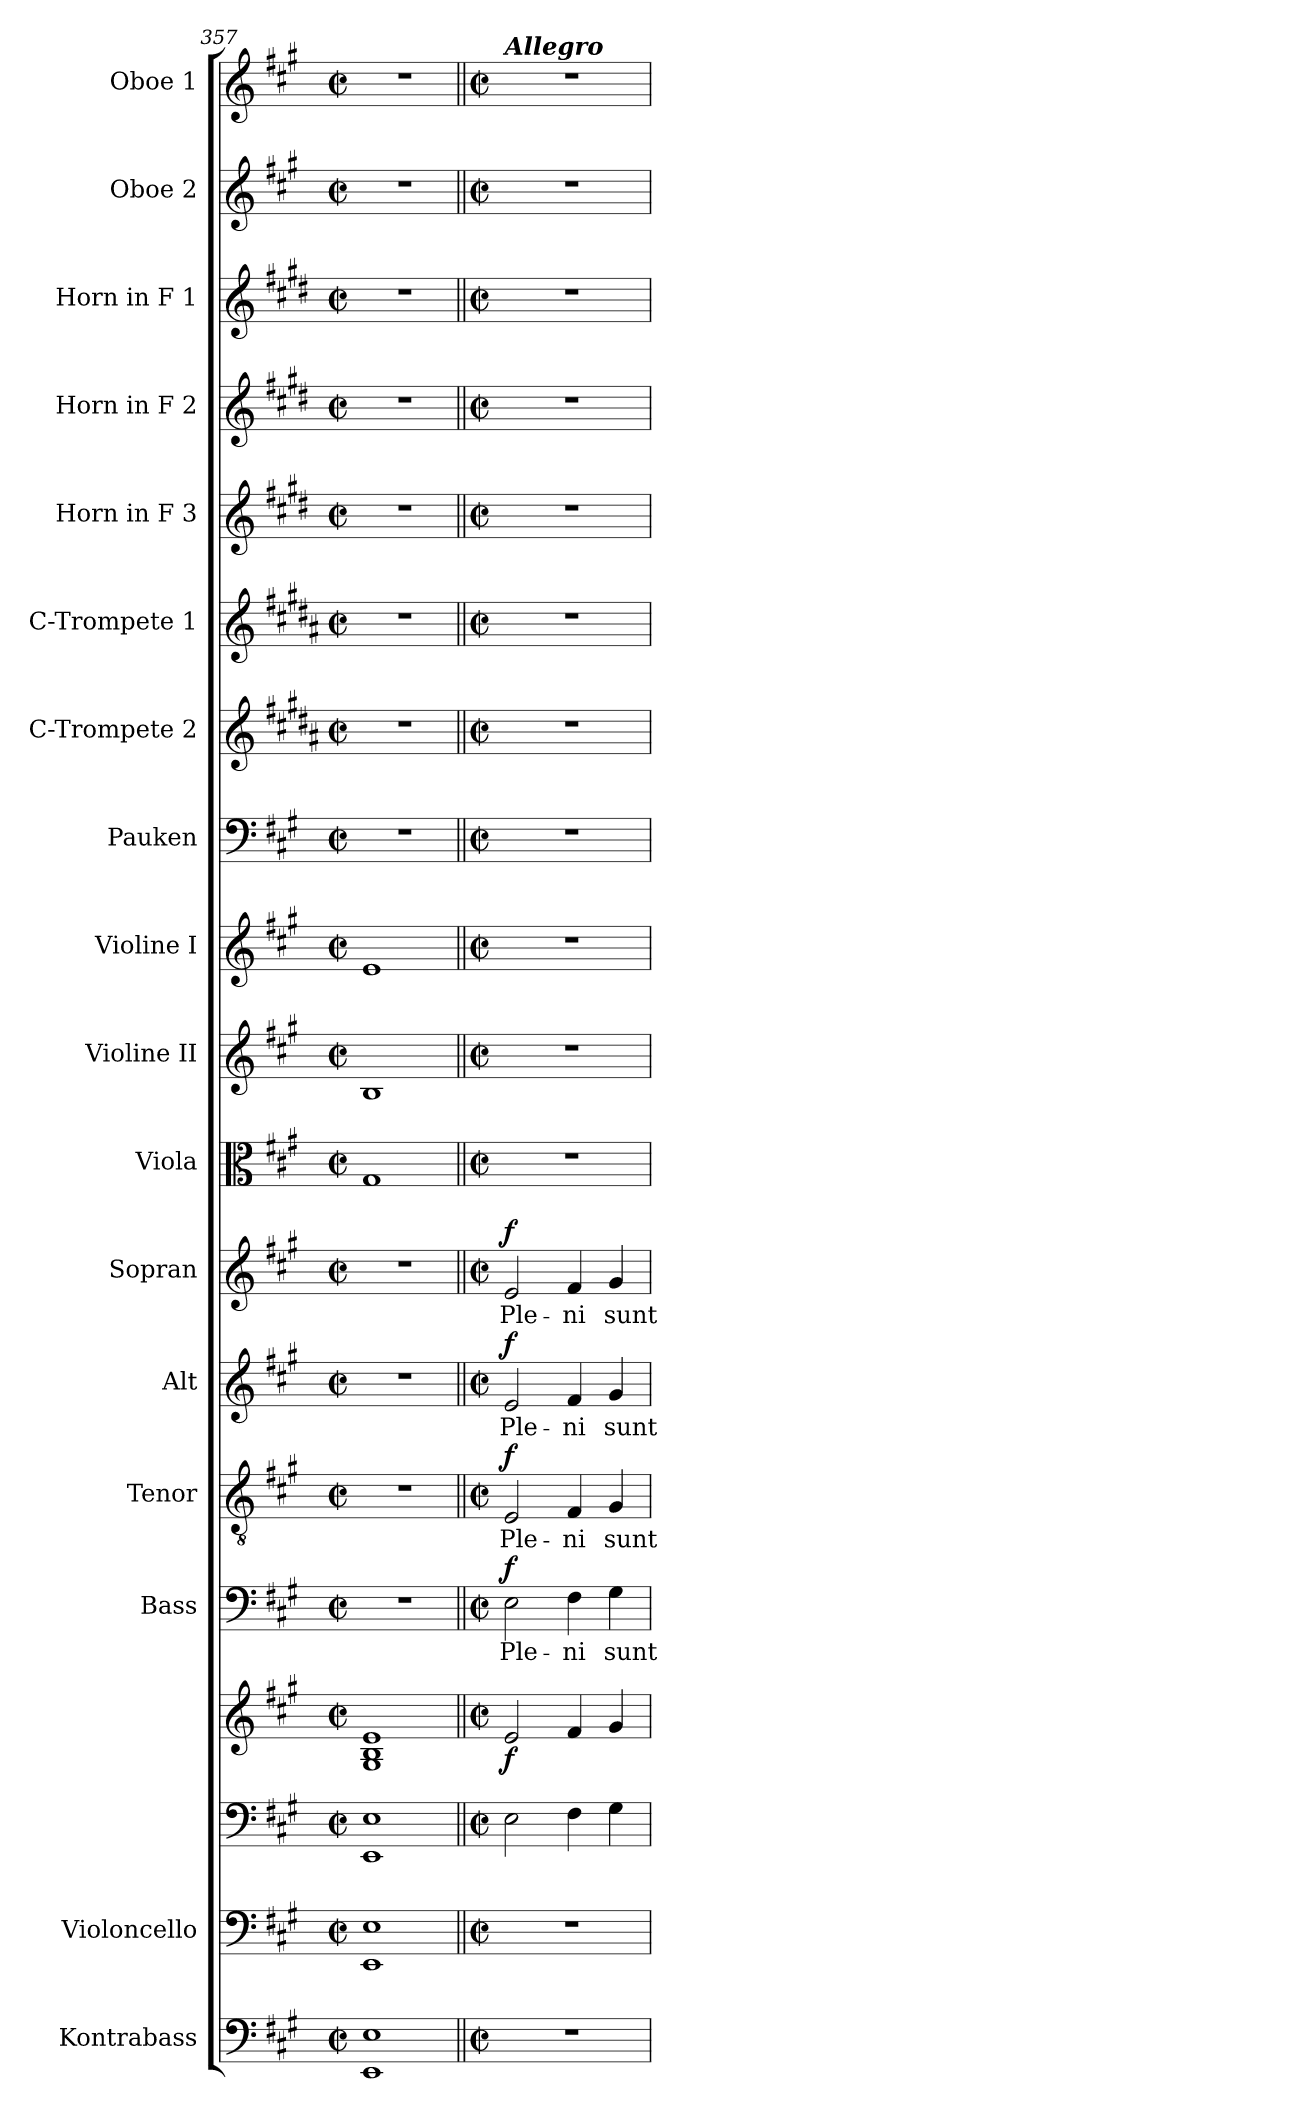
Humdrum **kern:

**kern	**kern	**kern	**kern	**dynam	**kern	**text	**dynam	**kern	**text	**dynam	**kern	**text	**dynam	**kern	**text	**dynam	**kern	**kern	**kern	**kern	**kern	**kern	**kern	**kern	**kern	**kern	**kern
*part18	*part17	*part16	*part16	*part16	*part15	*part15	*part15	*part14	*part14	*part14	*part13	*part13	*part13	*part12	*part12	*part12	*part11	*part10	*part9	*part8	*part7	*part6	*part5	*part4	*part3	*part2	*part1
*staff19	*staff18	*staff17	*staff16	*staff16/17	*staff15	*staff15	*staff15	*staff14	*staff14	*staff14	*staff13	*staff13	*staff13	*staff12	*staff12	*staff12	*staff11	*staff10	*staff9	*staff8	*staff7	*staff6	*staff5	*staff4	*staff3	*staff2	*staff1
*I"Kontrabass	*I"Violoncello	*	*	*	*I"Bass	*	*	*I"Tenor	*	*	*I"Alt	*	*	*I"Sopran	*	*	*I"Viola	*I"Violine II	*I"Violine I	*I"Pauken	*I"C-Trompete 2	*I"C-Trompete 1	*I"Horn in F 3	*I"Horn in F 2	*I"Horn in F 1	*I"Oboe 2	*I"Oboe 1
*I'Kb.	*I'Vc.	*	*	*	*I'B.	*	*	*I'T.	*	*	*I'A.	*	*	*I'S.	*	*	*I'Vla.	*I'Vl. II	*I'Vl. I	*I'Pk.	*I'C Trp. 2	*I'C Trp. 1	*	*	*	*I'Ob. 2	*I'Ob. 1
*clefF4	*clefF4	*clefF4	*clefG2	*	*clefF4	*	*	*clefGv2	*	*	*clefG2	*	*	*clefG2	*	*	*clefC3	*clefG2	*clefG2	*clefF4	*clefG2	*clefG2	*clefG2	*clefG2	*clefG2	*clefG2	*clefG2
*ITrd7c12	*	*	*	*	*	*	*	*	*	*	*	*	*	*	*	*	*	*	*	*	*ITrd1c2	*ITrd1c2	*ITrd4c7	*ITrd4c7	*ITrd4c7	*	*
*k[f#c#g#]	*k[f#c#g#]	*k[f#c#g#]	*k[f#c#g#]	*	*k[f#c#g#]	*	*	*k[f#c#g#]	*	*	*k[f#c#g#]	*	*	*k[f#c#g#]	*	*	*k[f#c#g#]	*k[f#c#g#]	*k[f#c#g#]	*k[f#c#g#]	*k[f#c#g#]	*k[f#c#g#]	*k[f#c#g#]	*k[f#c#g#]	*k[f#c#g#]	*k[f#c#g#]	*k[f#c#g#]
*A:	*A:	*A:	*A:	*	*A:	*	*	*A:	*	*	*A:	*	*	*A:	*	*	*A:	*A:	*A:	*A:	*A:	*A:	*A:	*A:	*A:	*A:	*A:
*M2/2	*M2/2	*M2/2	*M2/2	*	*M2/2	*	*	*M2/2	*	*	*M2/2	*	*	*M2/2	*	*	*M2/2	*M2/2	*M2/2	*M2/2	*M2/2	*M2/2	*M2/2	*M2/2	*M2/2	*M2/2	*M2/2
*met(c|)	*met(c|)	*met(c|)	*met(c|)	*	*met(c|)	*	*	*met(c|)	*	*	*met(c|)	*	*	*met(c|)	*	*	*met(c|)	*met(c|)	*met(c|)	*met(c|)	*met(c|)	*met(c|)	*met(c|)	*met(c|)	*met(c|)	*met(c|)	*met(c|)
=357	=357	=357	=357	=357	=357	=357	=357	=357	=357	=357	=357	=357	=357	=357	=357	=357	=357	=357	=357	=357	=357	=357	=357	=357	=357	=357	=357
1EEE 1EE	1EE 1E	1EE 1E	1G# 1B 1e	.	1r	.	.	1r	.	.	1r	.	.	1r	.	.	1G#	1B	1e	1r	1r	1r	1r	1r	1r	1r	1r
!!LO:PB:g=z
=358||	=358||	=358||	=358||	=358||	=358||	=358||	=358||	=358||	=358||	=358||	=358||	=358||	=358||	=358||	=358||	=358||	=358||	=358||	=358||	=358||	=358||	=358||	=358||	=358||	=358||	=358||	=358||
*M2/2	*M2/2	*M2/2	*M2/2	*	*M2/2	*	*	*M2/2	*	*	*M2/2	*	*	*M2/2	*	*	*M2/2	*M2/2	*M2/2	*M2/2	*M2/2	*M2/2	*M2/2	*M2/2	*M2/2	*M2/2	*M2/2
*met(c|)	*met(c|)	*met(c|)	*met(c|)	*	*met(c|)	*	*	*met(c|)	*	*	*met(c|)	*	*	*met(c|)	*	*	*met(c|)	*met(c|)	*met(c|)	*met(c|)	*met(c|)	*met(c|)	*met(c|)	*met(c|)	*met(c|)	*met(c|)	*met(c|)
!	!	!	!	!	!	!	!	!	!	!	!	!	!	!	!	!	!	!	!	!	!	!	!	!	!	!	!LO:TX:a:Bi:t=Allegro
!	!	!	!	!LO:DY:b	!	!LO:LY:b	!LO:DY:a	!	!LO:LY:b	!LO:DY:a	!	!LO:LY:b	!LO:DY:a	!	!LO:LY:b	!LO:DY:a	!	!	!	!	!	!	!	!	!	!	!
1r	1r	2E\	2e/	f	2E\	Ple-	f	2E/	Ple-	f	2e/	Ple-	f	2e/	Ple-	f	1r	1r	1r	1r	1r	1r	1r	1r	1r	1r	1r
!	!	!	!	!	!	!LO:LY:b	!	!	!LO:LY:b	!	!	!LO:LY:b	!	!	!LO:LY:b	!	!	!	!	!	!	!	!	!	!	!	!
.	.	4F#\	4f#/	.	4F#\	-ni	.	4F#/	-ni	.	4f#/	-ni	.	4f#/	-ni	.	.	.	.	.	.	.	.	.	.	.	.
!	!	!	!	!	!	!LO:LY:b	!	!	!LO:LY:b	!	!	!LO:LY:b	!	!	!LO:LY:b	!	!	!	!	!	!	!	!	!	!	!	!
.	.	4G#\	4g#/	.	4G#\	sunt	.	4G#/	sunt	.	4g#/	sunt	.	4g#/	sunt	.	.	.	.	.	.	.	.	.	.	.	.
=	=	=	=	=	=	=	=	=	=	=	=	=	=	=	=	=	=	=	=	=	=	=	=	=	=	=	=
*-	*-	*-	*-	*-	*-	*-	*-	*-	*-	*-	*-	*-	*-	*-	*-	*-	*-	*-	*-	*-	*-	*-	*-	*-	*-	*-	*-
